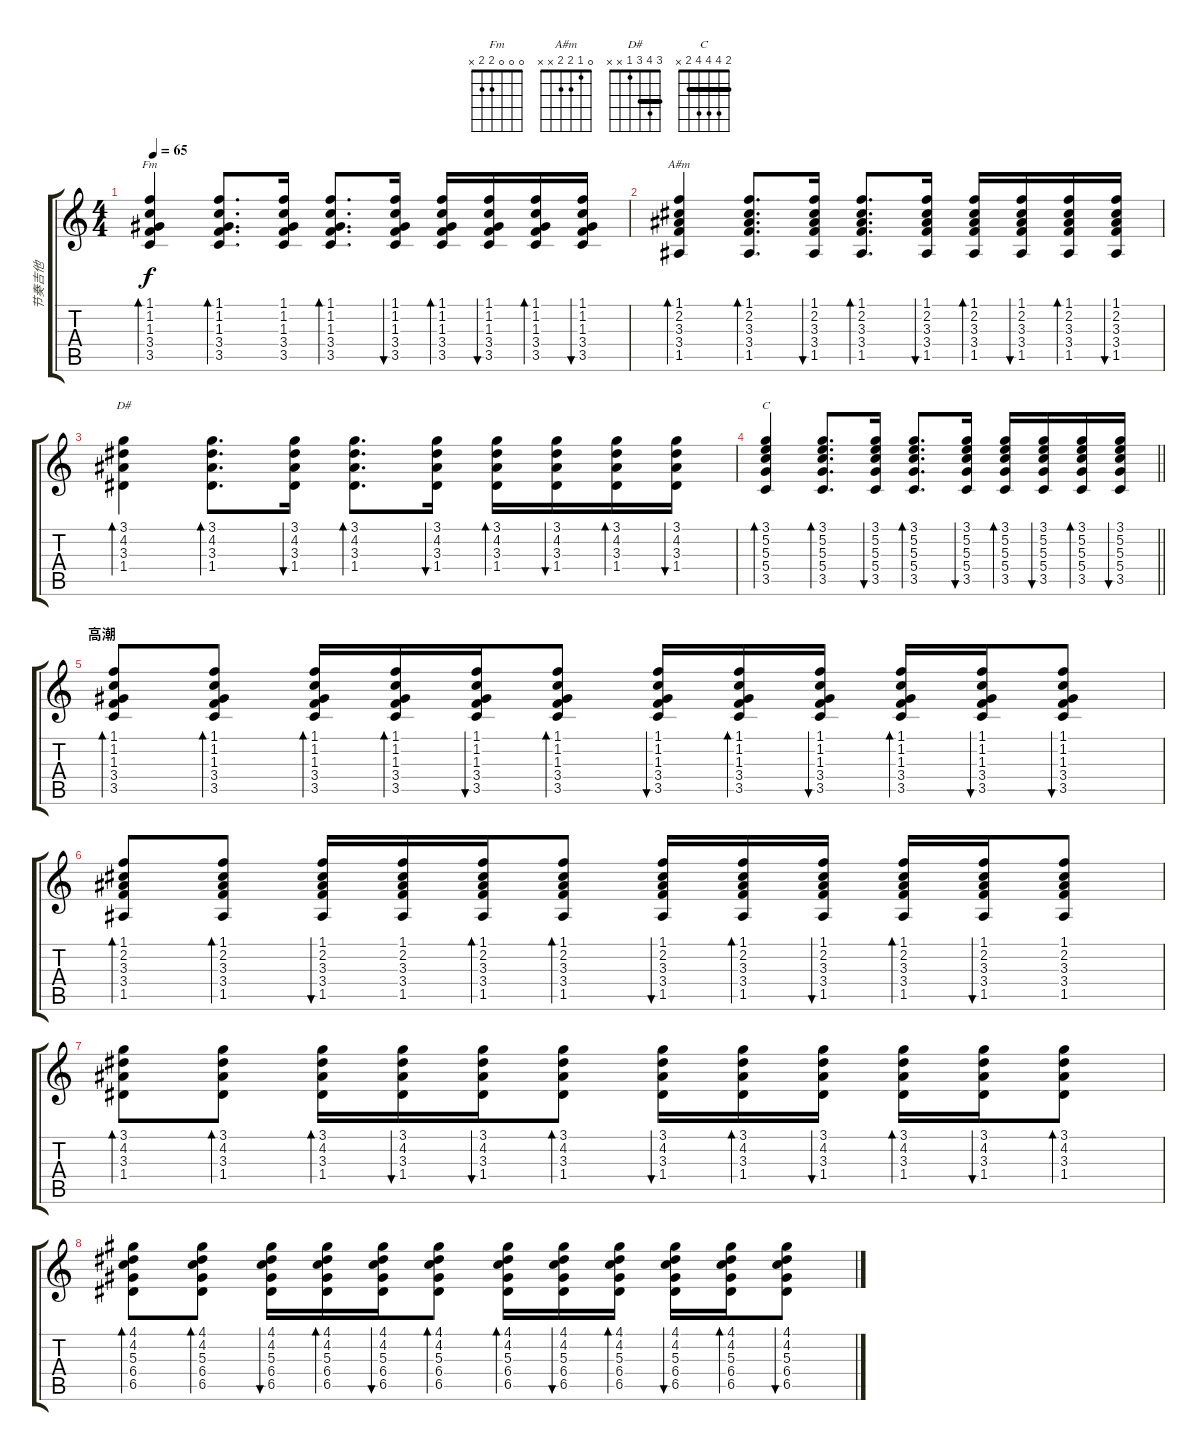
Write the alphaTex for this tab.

\track ("节奏吉他" "节奏吉他") {instrument acousticguitarsteel}
\staff {score tabs}
\tuning (E4 B3 G3 D3 A2 E2) {hide}
\chord ("Fm" 0 0 0 2 2 x)
\chord ("A#m" 0 1 2 2 x x)
\chord ("D#" 3 4 3 1 x x) {barre 3}
\chord ("C" 2 4 4 4 2 x) {barre 2}
\ts (4 4)
\tempo 65
\clef g2
\ks c
(1.1 1.2 1.3 3.4 3.5).4{bd 60 ch "Fm" dy f} (1.1 1.2 1.3 3.4 3.5).8{d bd 60} (1.1 1.2 1.3 3.4 3.5).16 (1.1 1.2 1.3 3.4 3.5).8{d bd 60} (1.1 1.2 1.3 3.4 3.5).16{bu 60} (1.1 1.2 1.3 3.4 3.5).16{bd 60} (1.1 1.2 1.3 3.4 3.5).16{bu 60} (1.1 1.2 1.3 3.4 3.5).16{bd 60} (1.1 1.2 1.3 3.4 3.5).16{bu 60} |
(1.1 2.2 3.3 3.4 1.5).4{bd 60 ch "A#m"} (1.1 2.2 3.3 3.4 1.5).8{d bd 60} (1.1 2.2 3.3 3.4 1.5).16{bu 60} (1.1 2.2 3.3 3.4 1.5).8{d bd 60} (1.1 2.2 3.3 3.4 1.5).16{bu 60} (1.1 2.2 3.3 3.4 1.5).16{bd 60} (1.1 2.2 3.3 3.4 1.5).16{bu 60} (1.1 2.2 3.3 3.4 1.5).16{bd 60} (1.1 2.2 3.3 3.4 1.5).16{bu 60} |
(3.1 4.2 3.3 1.4).4{bd 60 ch "D#"} (3.1 4.2 3.3 1.4).8{d bd 60} (3.1 4.2 3.3 1.4).16{bu 60} (3.1 4.2 3.3 1.4).8{d bd 60} (3.1 4.2 3.3 1.4).16{bu 60} (3.1 4.2 3.3 1.4).16{bd 60} (3.1 4.2 3.3 1.4).16{bu 60} (3.1 4.2 3.3 1.4).16{bd 60} (3.1 4.2 3.3 1.4).16{bu 60} |
\barLineRight lightlight
(3.1 5.2 5.3 5.4 3.5).4{bd 60 ch "C"} (3.1 5.2 5.3 5.4 3.5).8{d bd 60} (3.1 5.2 5.3 5.4 3.5).16{bu 60} (3.1 5.2 5.3 5.4 3.5).8{d bd 60} (3.1 5.2 5.3 5.4 3.5).16{bu 60} (3.1 5.2 5.3 5.4 3.5).16{bd 60} (3.1 5.2 5.3 5.4 3.5).16{bu 60} (3.1 5.2 5.3 5.4 3.5).16{bd 60} (3.1 5.2 5.3 5.4 3.5).16{bu 60} |
\section ("" "高潮")
(1.1 1.2 1.3 3.4 3.5).8{bd 60} (1.1 1.2 1.3 3.4 3.5).8{bd 60} (1.1 1.2 1.3 3.4 3.5).16{bd 60} (1.1 1.2 1.3 3.4 3.5).16{bd 60} (1.1 1.2 1.3 3.4 3.5).16{bu 60} (1.1 1.2 1.3 3.4 3.5).8{bd 60} (1.1 1.2 1.3 3.4 3.5).16{bu 60} (1.1 1.2 1.3 3.4 3.5).16{bd 60} (1.1 1.2 1.3 3.4 3.5).16{bu 60} (1.1 1.2 1.3 3.4 3.5).16{bd 60} (1.1 1.2 1.3 3.4 3.5).16{bu 60} (1.1 1.2 1.3 3.4 3.5).8{bu 60} |
(1.1 2.2 3.3 3.4 1.5).8{bd 60} (1.1 2.2 3.3 3.4 1.5).8{bd 60} (1.1 2.2 3.3 3.4 1.5).16{bu 60} (1.1 2.2 3.3 3.4 1.5).16 (1.1 2.2 3.3 3.4 1.5).16{bd 60} (1.1 2.2 3.3 3.4 1.5).8{bd 60} (1.1 2.2 3.3 3.4 1.5).16{bu 60} (1.1 2.2 3.3 3.4 1.5).16{bd 60} (1.1 2.2 3.3 3.4 1.5).16{bu 60} (1.1 2.2 3.3 3.4 1.5).16{bd 60} (1.1 2.2 3.3 3.4 1.5).16{bu 60} (1.1 2.2 3.3 3.4 1.5).8 |
(3.1 4.2 3.3 1.4).8{bd 60} (3.1 4.2 3.3 1.4).8{bd 60} (3.1 4.2 3.3 1.4).16{bd 60} (3.1 4.2 3.3 1.4).16{bu 60} (3.1 4.2 3.3 1.4).16{bu 60} (3.1 4.2 3.3 1.4).8{bd 60} (3.1 4.2 3.3 1.4).16{bu 60} (3.1 4.2 3.3 1.4).16{bd 60} (3.1 4.2 3.3 1.4).16{bu 60} (3.1 4.2 3.3 1.4).16{bd 60} (3.1 4.2 3.3 1.4).16{bu 60} (3.1 4.2 3.3 1.4).8{bd 60} |
(4.1 4.2 5.3 6.4 6.5).8{bd 60} (4.1 4.2 5.3 6.4 6.5).8{bd 60} (4.1 4.2 5.3 6.4 6.5).16{bu 60} (4.1 4.2 5.3 6.4 6.5).16{bd 60} (4.1 4.2 5.3 6.4 6.5).16{bu 60} (4.1 4.2 5.3 6.4 6.5).8{bd 60} (4.1 4.2 5.3 6.4 6.5).16{bd 60} (4.1 4.2 5.3 6.4 6.5).16{bu 60} (4.1 4.2 5.3 6.4 6.5).16{bd 60} (4.1 4.2 5.3 6.4 6.5).16{bu 60} (4.1 4.2 5.3 6.4 6.5).16{bd 60} (4.1 4.2 5.3 6.4 6.5).8{bu 60}
